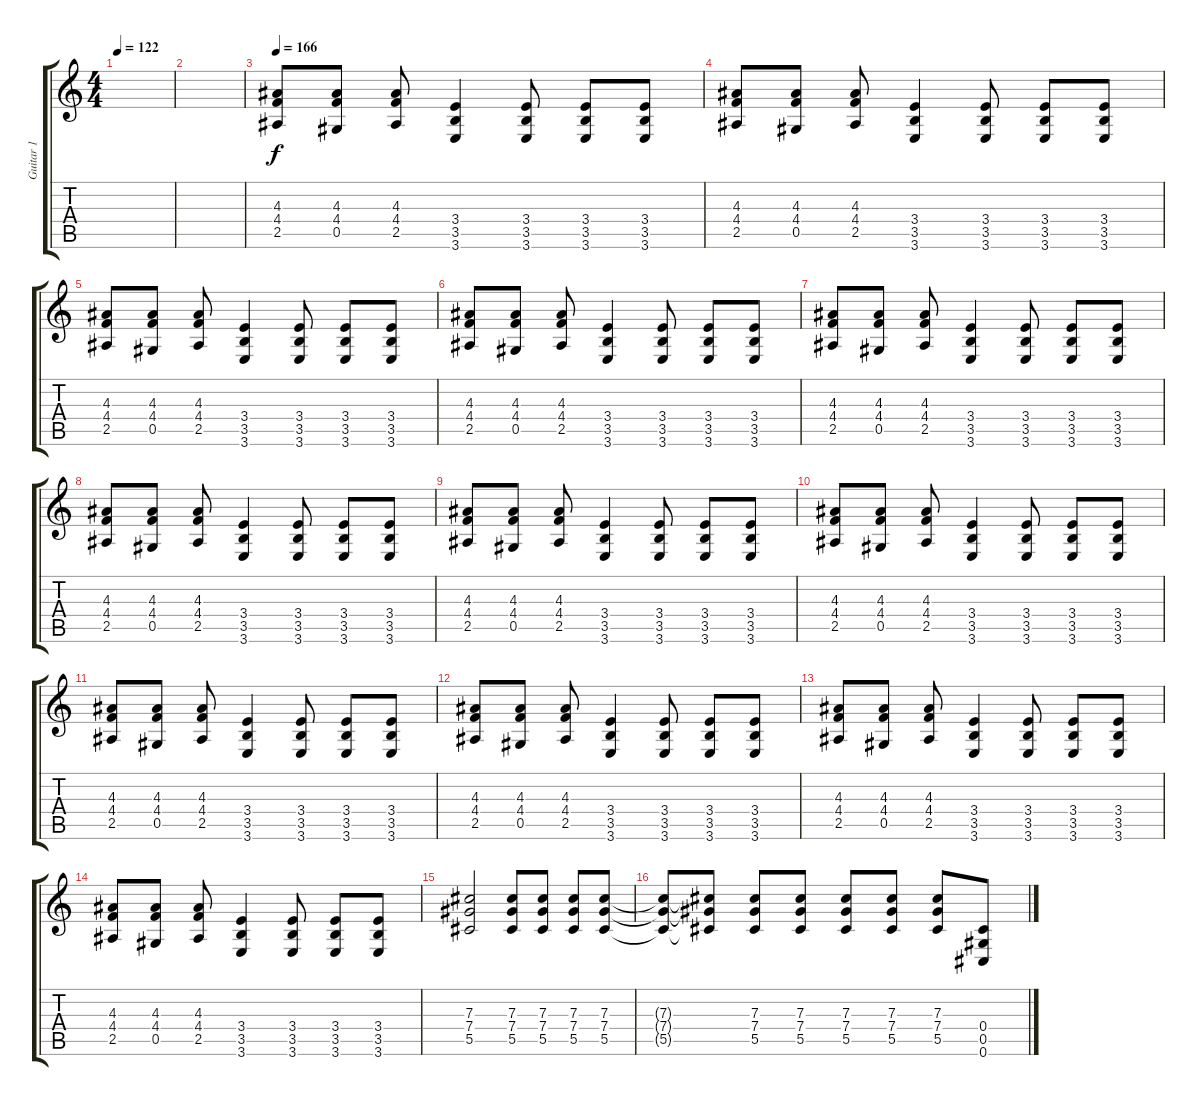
\track ("Guitar 1" "Guitar 1") {instrument overdrivenguitar}
\staff {score tabs}
\tuning (Eb4 Bb3 Gb3 Db3 Ab2 Db2) {hide}
\ts (4 4)
\tempo 122
\clef g2
\ks c
|
|
\tempo 166
(4.3 4.4 2.5).8{volume 11 balance 2} (4.3 4.4 0.5).8 (4.3 4.4 2.5).8 (3.4 3.5 3.6).4 (3.4 3.5 3.6).8 (3.4 3.5 3.6).8 (3.4 3.5 3.6).8 |
(4.3 4.4 2.5).8 (4.3 4.4 0.5).8 (4.3 4.4 2.5).8 (3.4 3.5 3.6).4 (3.4 3.5 3.6).8 (3.4 3.5 3.6).8 (3.4 3.5 3.6).8 |
(4.3 4.4 2.5).8 (4.3 4.4 0.5).8 (4.3 4.4 2.5).8 (3.4 3.5 3.6).4 (3.4 3.5 3.6).8 (3.4 3.5 3.6).8 (3.4 3.5 3.6).8 |
(4.3 4.4 2.5).8 (4.3 4.4 0.5).8 (4.3 4.4 2.5).8 (3.4 3.5 3.6).4 (3.4 3.5 3.6).8 (3.4 3.5 3.6).8 (3.4 3.5 3.6).8 |
(4.3 4.4 2.5).8{balance 8} (4.3 4.4 0.5).8 (4.3 4.4 2.5).8 (3.4 3.5 3.6).4 (3.4 3.5 3.6).8 (3.4 3.5 3.6).8 (3.4 3.5 3.6).8 |
(4.3 4.4 2.5).8 (4.3 4.4 0.5).8 (4.3 4.4 2.5).8 (3.4 3.5 3.6).4 (3.4 3.5 3.6).8 (3.4 3.5 3.6).8 (3.4 3.5 3.6).8 |
(4.3 4.4 2.5).8 (4.3 4.4 0.5).8 (4.3 4.4 2.5).8 (3.4 3.5 3.6).4 (3.4 3.5 3.6).8 (3.4 3.5 3.6).8 (3.4 3.5 3.6).8 |
(4.3 4.4 2.5).8 (4.3 4.4 0.5).8 (4.3 4.4 2.5).8 (3.4 3.5 3.6).4 (3.4 3.5 3.6).8 (3.4 3.5 3.6).8 (3.4 3.5 3.6).8 |
(4.3 4.4 2.5).8 (4.3 4.4 0.5).8 (4.3 4.4 2.5).8 (3.4 3.5 3.6).4 (3.4 3.5 3.6).8 (3.4 3.5 3.6).8 (3.4 3.5 3.6).8 |
(4.3 4.4 2.5).8 (4.3 4.4 0.5).8 (4.3 4.4 2.5).8 (3.4 3.5 3.6).4 (3.4 3.5 3.6).8 (3.4 3.5 3.6).8 (3.4 3.5 3.6).8 |
(4.3 4.4 2.5).8 (4.3 4.4 0.5).8 (4.3 4.4 2.5).8 (3.4 3.5 3.6).4 (3.4 3.5 3.6).8 (3.4 3.5 3.6).8 (3.4 3.5 3.6).8 |
(4.3 4.4 2.5).8 (4.3 4.4 0.5).8 (4.3 4.4 2.5).8 (3.4 3.5 3.6).4 (3.4 3.5 3.6).8 (3.4 3.5 3.6).8 (3.4 3.5 3.6).8 |
(7.3 7.4 5.5).2 (7.3 7.4 5.5).8 (7.3 7.4 5.5).8 (7.3 7.4 5.5).8 (7.3 7.4 5.5).8 |
(7.3{t} 7.4{t} 5.5{t}).8 (7.3{t} 7.4{t} 5.5{t}).8 (7.3 7.4 5.5).8 (7.3 7.4 5.5).8 (7.3 7.4 5.5).8 (7.3 7.4 5.5).8 (7.3 7.4 5.5).8 (0.4 0.5 0.6).8
